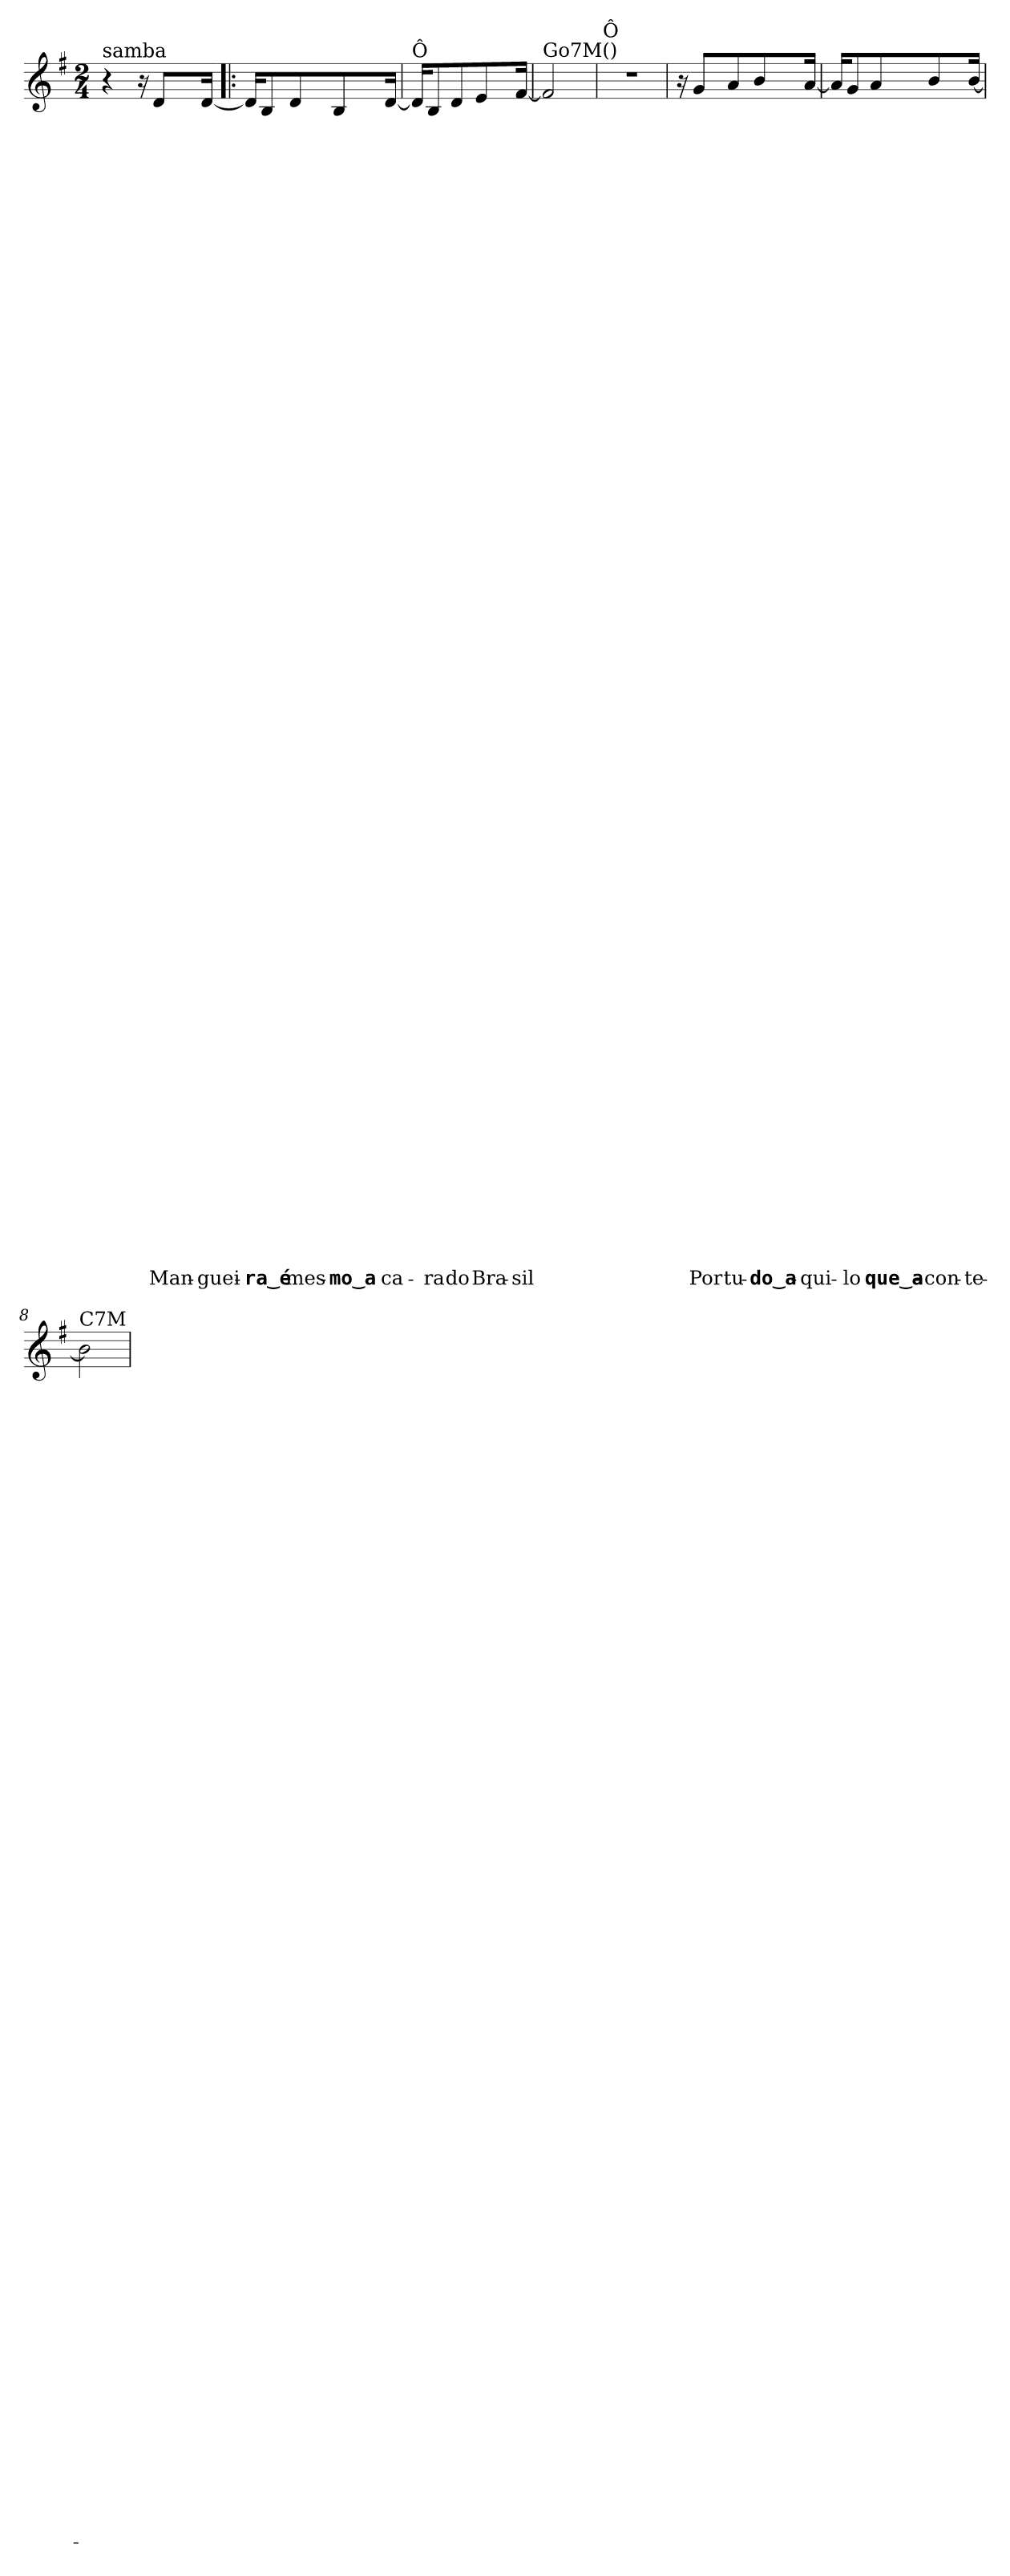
**kern	**text	**text	**text	**text	**text	**text	**text	**text	**text	**text	**text	**text	**text	**text	**text	**text	**text	**text	**text	**text	**text	**text	**text	**text	**text	**text	**text	**text	**text	**text	**text	**text	**text	**text	**text	**text	**text	**text	**text	**text	**text	**text	**text	**text	**text	**text	**text	**text	**text	**text	**text	**text	**text	**text	**text	**text	**text	**text	**text	**text	**text
*part1	*part1	*part1	*part1	*part1	*part1	*part1	*part1	*part1	*part1	*part1	*part1	*part1	*part1	*part1	*part1	*part1	*part1	*part1	*part1	*part1	*part1	*part1	*part1	*part1	*part1	*part1	*part1	*part1	*part1	*part1	*part1	*part1	*part1	*part1	*part1	*part1	*part1	*part1	*part1	*part1	*part1	*part1	*part1	*part1	*part1	*part1	*part1	*part1	*part1	*part1	*part1	*part1	*part1	*part1	*part1	*part1	*part1	*part1	*part1	*part1	*part1
*staff1	*staff1	*staff1	*staff1	*staff1	*staff1	*staff1	*staff1	*staff1	*staff1	*staff1	*staff1	*staff1	*staff1	*staff1	*staff1	*staff1	*staff1	*staff1	*staff1	*staff1	*staff1	*staff1	*staff1	*staff1	*staff1	*staff1	*staff1	*staff1	*staff1	*staff1	*staff1	*staff1	*staff1	*staff1	*staff1	*staff1	*staff1	*staff1	*staff1	*staff1	*staff1	*staff1	*staff1	*staff1	*staff1	*staff1	*staff1	*staff1	*staff1	*staff1	*staff1	*staff1	*staff1	*staff1	*staff1	*staff1	*staff1	*staff1	*staff1	*staff1	*staff1
*clefG2	*	*	*	*	*	*	*	*	*	*	*	*	*	*	*	*	*	*	*	*	*	*	*	*	*	*	*	*	*	*	*	*	*	*	*	*	*	*	*	*	*	*	*	*	*	*	*	*	*	*	*	*	*	*	*	*	*	*	*	*	*
*k[f#]	*	*	*	*	*	*	*	*	*	*	*	*	*	*	*	*	*	*	*	*	*	*	*	*	*	*	*	*	*	*	*	*	*	*	*	*	*	*	*	*	*	*	*	*	*	*	*	*	*	*	*	*	*	*	*	*	*	*	*	*	*
*G:	*	*	*	*	*	*	*	*	*	*	*	*	*	*	*	*	*	*	*	*	*	*	*	*	*	*	*	*	*	*	*	*	*	*	*	*	*	*	*	*	*	*	*	*	*	*	*	*	*	*	*	*	*	*	*	*	*	*	*	*	*
*M2/4	*	*	*	*	*	*	*	*	*	*	*	*	*	*	*	*	*	*	*	*	*	*	*	*	*	*	*	*	*	*	*	*	*	*	*	*	*	*	*	*	*	*	*	*	*	*	*	*	*	*	*	*	*	*	*	*	*	*	*	*	*
*MM110	*	*	*	*	*	*	*	*	*	*	*	*	*	*	*	*	*	*	*	*	*	*	*	*	*	*	*	*	*	*	*	*	*	*	*	*	*	*	*	*	*	*	*	*	*	*	*	*	*	*	*	*	*	*	*	*	*	*	*	*	*
=1	=1	=1	=1	=1	=1	=1	=1	=1	=1	=1	=1	=1	=1	=1	=1	=1	=1	=1	=1	=1	=1	=1	=1	=1	=1	=1	=1	=1	=1	=1	=1	=1	=1	=1	=1	=1	=1	=1	=1	=1	=1	=1	=1	=1	=1	=1	=1	=1	=1	=1	=1	=1	=1	=1	=1	=1	=1	=1	=1	=1	=1
!LO:TX:a:t=samba	!	!	!	!	!	!	!	!	!	!	!	!	!	!	!	!	!	!	!	!	!	!	!	!	!	!	!	!	!	!	!	!	!	!	!	!	!	!	!	!	!	!	!	!	!	!	!	!	!	!	!	!	!	!	!	!	!	!	!	!	!
4r	.	.	.	.	.	.	.	.	.	.	.	.	.	.	.	.	.	.	.	.	.	.	.	.	.	.	.	.	.	.	.	.	.	.	.	.	.	.	.	.	.	.	.	.	.	.	.	.	.	.	.	.	.	.	.	.	.	.	.	.	.
16r	.	.	.	.	.	.	.	.	.	.	.	.	.	.	.	.	.	.	.	.	.	.	.	.	.	.	.	.	.	.	.	.	.	.	.	.	.	.	.	.	.	.	.	.	.	.	.	.	.	.	.	.	.	.	.	.	.	.	.	.	.
!	!	!	!	!	!	!	!	!	!	!	!	!	!	!	!	!	!	!	!	!	!	!	!	!	!	!	!	!	!	!	!	!	!	!	!	!	!	!	!	!	!	!	!	!	!	!	!	!	!	!	!	!	!	!	!	!	!	!	!	!	!LO:LY:b
8d/L	.	.	.	.	.	.	.	.	.	.	.	.	.	.	.	.	.	.	.	.	.	.	.	.	.	.	.	.	.	.	.	.	.	.	.	.	.	.	.	.	.	.	.	.	.	.	.	.	.	.	.	.	.	.	.	.	.	.	.	.	Man-
!	!	!	!	!	!	!	!	!	!	!	!	!	!	!	!	!	!	!	!	!	!	!	!	!	!	!	!	!	!	!	!	!	!	!	!	!	!	!	!	!	!	!	!	!	!	!	!	!	!	!	!	!	!	!	!	!	!	!	!	!	!LO:LY:b
[16d/Jk	.	.	.	.	.	.	.	.	.	.	.	.	.	.	.	.	.	.	.	.	.	.	.	.	.	.	.	.	.	.	.	.	.	.	.	.	.	.	.	.	.	.	.	.	.	.	.	.	.	.	.	.	.	.	.	.	.	.	.	.	-guei-
=2!|:	=2!|:	=2!|:	=2!|:	=2!|:	=2!|:	=2!|:	=2!|:	=2!|:	=2!|:	=2!|:	=2!|:	=2!|:	=2!|:	=2!|:	=2!|:	=2!|:	=2!|:	=2!|:	=2!|:	=2!|:	=2!|:	=2!|:	=2!|:	=2!|:	=2!|:	=2!|:	=2!|:	=2!|:	=2!|:	=2!|:	=2!|:	=2!|:	=2!|:	=2!|:	=2!|:	=2!|:	=2!|:	=2!|:	=2!|:	=2!|:	=2!|:	=2!|:	=2!|:	=2!|:	=2!|:	=2!|:	=2!|:	=2!|:	=2!|:	=2!|:	=2!|:	=2!|:	=2!|:	=2!|:	=2!|:	=2!|:	=2!|:	=2!|:	=2!|:	=2!|:	=2!|:
16d/KL]	.	.	.	.	.	.	.	.	.	.	.	.	.	.	.	.	.	.	.	.	.	.	.	.	.	.	.	.	.	.	.	.	.	.	.	.	.	.	.	.	.	.	.	.	.	.	.	.	.	.	.	.	.	.	.	.	.	.	.	.	.
!	!	!	!	!	!	!	!	!	!	!	!	!	!	!	!	!	!	!	!	!	!	!	!	!	!	!	!	!	!	!	!	!	!	!	!	!	!	!	!	!	!	!	!	!	!	!	!	!	!	!	!	!	!	!	!	!	!	!	!	!	!LO:LY:b
8B/	.	.	.	.	.	.	.	.	.	.	.	.	.	.	.	.	.	.	.	.	.	.	.	.	.	.	.	.	.	.	.	.	.	.	.	.	.	.	.	.	.	.	.	.	.	.	.	.	.	.	.	.	.	.	.	.	.	.	.	.	-ra‿é
!	!	!	!	!	!	!	!	!	!	!	!	!	!	!	!	!	!	!	!	!	!	!	!	!	!	!	!	!	!	!	!	!	!	!	!	!	!	!	!	!	!	!	!	!	!	!	!	!	!	!	!	!	!	!	!	!	!	!	!	!	!LO:LY:b
8d/	.	.	.	.	.	.	.	.	.	.	.	.	.	.	.	.	.	.	.	.	.	.	.	.	.	.	.	.	.	.	.	.	.	.	.	.	.	.	.	.	.	.	.	.	.	.	.	.	.	.	.	.	.	.	.	.	.	.	.	.	mes-
!	!	!	!	!	!	!	!	!	!	!	!	!	!	!	!	!	!	!	!	!	!	!	!	!	!	!	!	!	!	!	!	!	!	!	!	!	!	!	!	!	!	!	!	!	!	!	!	!	!	!	!	!	!	!	!	!	!	!	!	!	!LO:LY:b
8B/	.	.	.	.	.	.	.	.	.	.	.	.	.	.	.	.	.	.	.	.	.	.	.	.	.	.	.	.	.	.	.	.	.	.	.	.	.	.	.	.	.	.	.	.	.	.	.	.	.	.	.	.	.	.	.	.	.	.	.	.	-mo‿a
!	!	!	!	!	!	!	!	!	!	!	!	!	!	!	!	!	!	!	!	!	!	!	!	!	!	!	!	!	!	!	!	!	!	!	!	!	!	!	!	!	!	!	!	!	!	!	!	!	!	!	!	!	!	!	!	!	!	!	!	!	!LO:LY:b
[16d/Jk	.	.	.	.	.	.	.	.	.	.	.	.	.	.	.	.	.	.	.	.	.	.	.	.	.	.	.	.	.	.	.	.	.	.	.	.	.	.	.	.	.	.	.	.	.	.	.	.	.	.	.	.	.	.	.	.	.	.	.	.	ca-
=3	=3	=3	=3	=3	=3	=3	=3	=3	=3	=3	=3	=3	=3	=3	=3	=3	=3	=3	=3	=3	=3	=3	=3	=3	=3	=3	=3	=3	=3	=3	=3	=3	=3	=3	=3	=3	=3	=3	=3	=3	=3	=3	=3	=3	=3	=3	=3	=3	=3	=3	=3	=3	=3	=3	=3	=3	=3	=3	=3	=3	=3
!LO:TX:a:t=Ô	!	!	!	!	!	!	!	!	!	!	!	!	!	!	!	!	!	!	!	!	!	!	!	!	!	!	!	!	!	!	!	!	!	!	!	!	!	!	!	!	!	!	!	!	!	!	!	!	!	!	!	!	!	!	!	!	!	!	!	!	!
16d/KL]	.	.	.	.	.	.	.	.	.	.	.	.	.	.	.	.	.	.	.	.	.	.	.	.	.	.	.	.	.	.	.	.	.	.	.	.	.	.	.	.	.	.	.	.	.	.	.	.	.	.	.	.	.	.	.	.	.	.	.	.	.
!	!	!	!	!	!	!	!	!	!	!	!	!	!	!	!	!	!	!	!	!	!	!	!	!	!	!	!	!	!	!	!	!	!	!	!	!	!	!	!	!	!	!	!	!	!	!	!	!	!	!	!	!	!	!	!	!	!	!	!	!	!LO:LY:b
8B/	.	.	.	.	.	.	.	.	.	.	.	.	.	.	.	.	.	.	.	.	.	.	.	.	.	.	.	.	.	.	.	.	.	.	.	.	.	.	.	.	.	.	.	.	.	.	.	.	.	.	.	.	.	.	.	.	.	.	.	.	-ra
!	!	!	!	!	!	!	!	!	!	!	!	!	!	!	!	!	!	!	!	!	!	!	!	!	!	!	!	!	!	!	!	!	!	!	!	!	!	!	!	!	!	!	!	!	!	!	!	!	!	!	!	!	!	!	!	!	!	!	!	!	!LO:LY:b
8d/	.	.	.	.	.	.	.	.	.	.	.	.	.	.	.	.	.	.	.	.	.	.	.	.	.	.	.	.	.	.	.	.	.	.	.	.	.	.	.	.	.	.	.	.	.	.	.	.	.	.	.	.	.	.	.	.	.	.	.	.	do
!	!	!	!	!	!	!	!	!	!	!	!	!	!	!	!	!	!	!	!	!	!	!	!	!	!	!	!	!	!	!	!	!	!	!	!	!	!	!	!	!	!	!	!	!	!	!	!	!	!	!	!	!	!	!	!	!	!	!	!	!	!LO:LY:b
8e/	.	.	.	.	.	.	.	.	.	.	.	.	.	.	.	.	.	.	.	.	.	.	.	.	.	.	.	.	.	.	.	.	.	.	.	.	.	.	.	.	.	.	.	.	.	.	.	.	.	.	.	.	.	.	.	.	.	.	.	.	Bra-
!	!	!	!	!	!	!	!	!	!	!	!	!	!	!	!	!	!	!	!	!	!	!	!	!	!	!	!	!	!	!	!	!	!	!	!	!	!	!	!	!	!	!	!	!	!	!	!	!	!	!	!	!	!	!	!	!	!	!	!	!	!LO:LY:b
[16f#/Jk	.	.	.	.	.	.	.	.	.	.	.	.	.	.	.	.	.	.	.	.	.	.	.	.	.	.	.	.	.	.	.	.	.	.	.	.	.	.	.	.	.	.	.	.	.	.	.	.	.	.	.	.	.	.	.	.	.	.	.	.	-sil
=4	=4	=4	=4	=4	=4	=4	=4	=4	=4	=4	=4	=4	=4	=4	=4	=4	=4	=4	=4	=4	=4	=4	=4	=4	=4	=4	=4	=4	=4	=4	=4	=4	=4	=4	=4	=4	=4	=4	=4	=4	=4	=4	=4	=4	=4	=4	=4	=4	=4	=4	=4	=4	=4	=4	=4	=4	=4	=4	=4	=4	=4
!LO:TX:a:t=Go7M()	!	!	!	!	!	!	!	!	!	!	!	!	!	!	!	!	!	!	!	!	!	!	!	!	!	!	!	!	!	!	!	!	!	!	!	!	!	!	!	!	!	!	!	!	!	!	!	!	!	!	!	!	!	!	!	!	!	!	!	!	!
2f#/]	.	.	.	.	.	.	.	.	.	.	.	.	.	.	.	.	.	.	.	.	.	.	.	.	.	.	.	.	.	.	.	.	.	.	.	.	.	.	.	.	.	.	.	.	.	.	.	.	.	.	.	.	.	.	.	.	.	.	.	.	.
=5	=5	=5	=5	=5	=5	=5	=5	=5	=5	=5	=5	=5	=5	=5	=5	=5	=5	=5	=5	=5	=5	=5	=5	=5	=5	=5	=5	=5	=5	=5	=5	=5	=5	=5	=5	=5	=5	=5	=5	=5	=5	=5	=5	=5	=5	=5	=5	=5	=5	=5	=5	=5	=5	=5	=5	=5	=5	=5	=5	=5	=5
!LO:TX:a:t=Ô	!	!	!	!	!	!	!	!	!	!	!	!	!	!	!	!	!	!	!	!	!	!	!	!	!	!	!	!	!	!	!	!	!	!	!	!	!	!	!	!	!	!	!	!	!	!	!	!	!	!	!	!	!	!	!	!	!	!	!	!	!
2r	.	.	.	.	.	.	.	.	.	.	.	.	.	.	.	.	.	.	.	.	.	.	.	.	.	.	.	.	.	.	.	.	.	.	.	.	.	.	.	.	.	.	.	.	.	.	.	.	.	.	.	.	.	.	.	.	.	.	.	.	.
=6	=6	=6	=6	=6	=6	=6	=6	=6	=6	=6	=6	=6	=6	=6	=6	=6	=6	=6	=6	=6	=6	=6	=6	=6	=6	=6	=6	=6	=6	=6	=6	=6	=6	=6	=6	=6	=6	=6	=6	=6	=6	=6	=6	=6	=6	=6	=6	=6	=6	=6	=6	=6	=6	=6	=6	=6	=6	=6	=6	=6	=6
16r	.	.	.	.	.	.	.	.	.	.	.	.	.	.	.	.	.	.	.	.	.	.	.	.	.	.	.	.	.	.	.	.	.	.	.	.	.	.	.	.	.	.	.	.	.	.	.	.	.	.	.	.	.	.	.	.	.	.	.	.	.
!	!	!	!	!	!	!	!	!	!	!	!	!	!	!	!	!	!	!	!	!	!	!	!	!	!	!	!	!	!	!	!	!	!	!	!	!	!	!	!	!	!	!	!	!	!	!	!	!	!	!	!	!	!	!	!	!	!	!	!	!	!LO:LY:b
8g/L	.	.	.	.	.	.	.	.	.	.	.	.	.	.	.	.	.	.	.	.	.	.	.	.	.	.	.	.	.	.	.	.	.	.	.	.	.	.	.	.	.	.	.	.	.	.	.	.	.	.	.	.	.	.	.	.	.	.	.	.	Por
!	!	!	!	!	!	!	!	!	!	!	!	!	!	!	!	!	!	!	!	!	!	!	!	!	!	!	!	!	!	!	!	!	!	!	!	!	!	!	!	!	!	!	!	!	!	!	!	!	!	!	!	!	!	!	!	!	!	!	!	!	!LO:LY:b
8a/	.	.	.	.	.	.	.	.	.	.	.	.	.	.	.	.	.	.	.	.	.	.	.	.	.	.	.	.	.	.	.	.	.	.	.	.	.	.	.	.	.	.	.	.	.	.	.	.	.	.	.	.	.	.	.	.	.	.	.	.	tu-
!	!	!	!	!	!	!	!	!	!	!	!	!	!	!	!	!	!	!	!	!	!	!	!	!	!	!	!	!	!	!	!	!	!	!	!	!	!	!	!	!	!	!	!	!	!	!	!	!	!	!	!	!	!	!	!	!	!	!	!	!	!LO:LY:b
8b/	.	.	.	.	.	.	.	.	.	.	.	.	.	.	.	.	.	.	.	.	.	.	.	.	.	.	.	.	.	.	.	.	.	.	.	.	.	.	.	.	.	.	.	.	.	.	.	.	.	.	.	.	.	.	.	.	.	.	.	.	-do‿a-
!	!	!	!	!	!	!	!	!	!	!	!	!	!	!	!	!	!	!	!	!	!	!	!	!	!	!	!	!	!	!	!	!	!	!	!	!	!	!	!	!	!	!	!	!	!	!	!	!	!	!	!	!	!	!	!	!	!	!	!	!	!LO:LY:b
[16a/Jk	.	.	.	.	.	.	.	.	.	.	.	.	.	.	.	.	.	.	.	.	.	.	.	.	.	.	.	.	.	.	.	.	.	.	.	.	.	.	.	.	.	.	.	.	.	.	.	.	.	.	.	.	.	.	.	.	.	.	.	.	-qui-
=7	=7	=7	=7	=7	=7	=7	=7	=7	=7	=7	=7	=7	=7	=7	=7	=7	=7	=7	=7	=7	=7	=7	=7	=7	=7	=7	=7	=7	=7	=7	=7	=7	=7	=7	=7	=7	=7	=7	=7	=7	=7	=7	=7	=7	=7	=7	=7	=7	=7	=7	=7	=7	=7	=7	=7	=7	=7	=7	=7	=7	=7
16a/KL]	.	.	.	.	.	.	.	.	.	.	.	.	.	.	.	.	.	.	.	.	.	.	.	.	.	.	.	.	.	.	.	.	.	.	.	.	.	.	.	.	.	.	.	.	.	.	.	.	.	.	.	.	.	.	.	.	.	.	.	.	.
!	!	!	!	!	!	!	!	!	!	!	!	!	!	!	!	!	!	!	!	!	!	!	!	!	!	!	!	!	!	!	!	!	!	!	!	!	!	!	!	!	!	!	!	!	!	!	!	!	!	!	!	!	!	!	!	!	!	!	!	!	!LO:LY:b
8g/	.	.	.	.	.	.	.	.	.	.	.	.	.	.	.	.	.	.	.	.	.	.	.	.	.	.	.	.	.	.	.	.	.	.	.	.	.	.	.	.	.	.	.	.	.	.	.	.	.	.	.	.	.	.	.	.	.	.	.	.	-lo
!	!	!	!	!	!	!	!	!	!	!	!	!	!	!	!	!	!	!	!	!	!	!	!	!	!	!	!	!	!	!	!	!	!	!	!	!	!	!	!	!	!	!	!	!	!	!	!	!	!	!	!	!	!	!	!	!	!	!	!	!	!LO:LY:b
8a/	.	.	.	.	.	.	.	.	.	.	.	.	.	.	.	.	.	.	.	.	.	.	.	.	.	.	.	.	.	.	.	.	.	.	.	.	.	.	.	.	.	.	.	.	.	.	.	.	.	.	.	.	.	.	.	.	.	.	.	.	que‿a-
!	!	!	!	!	!	!	!	!	!	!	!	!	!	!	!	!	!	!	!	!	!	!	!	!	!	!	!	!	!	!	!	!	!	!	!	!	!	!	!	!	!	!	!	!	!	!	!	!	!	!	!	!	!	!	!	!	!	!	!	!	!LO:LY:b
8b/	.	.	.	.	.	.	.	.	.	.	.	.	.	.	.	.	.	.	.	.	.	.	.	.	.	.	.	.	.	.	.	.	.	.	.	.	.	.	.	.	.	.	.	.	.	.	.	.	.	.	.	.	.	.	.	.	.	.	.	.	-con-
!	!	!	!	!	!	!	!	!	!	!	!	!	!	!	!	!	!	!	!	!	!	!	!	!	!	!	!	!	!	!	!	!	!	!	!	!	!	!	!	!	!	!	!	!	!	!	!	!	!	!	!	!	!	!	!	!	!	!	!	!	!LO:LY:b
[16b/Jk	.	.	.	.	.	.	.	.	.	.	.	.	.	.	.	.	.	.	.	.	.	.	.	.	.	.	.	.	.	.	.	.	.	.	.	.	.	.	.	.	.	.	.	.	.	.	.	.	.	.	.	.	.	.	.	.	.	.	.	.	-te-
=8	=8	=8	=8	=8	=8	=8	=8	=8	=8	=8	=8	=8	=8	=8	=8	=8	=8	=8	=8	=8	=8	=8	=8	=8	=8	=8	=8	=8	=8	=8	=8	=8	=8	=8	=8	=8	=8	=8	=8	=8	=8	=8	=8	=8	=8	=8	=8	=8	=8	=8	=8	=8	=8	=8	=8	=8	=8	=8	=8	=8	=8
!LO:TX:a:t=C7M	!	!	!	!	!	!	!	!	!	!	!	!	!	!	!	!	!	!	!	!	!	!	!	!	!	!	!	!	!	!	!	!	!	!	!	!	!	!	!	!	!	!	!	!	!	!	!	!	!	!	!	!	!	!	!	!	!	!	!	!	!
2b\]	.	.	.	.	.	.	.	.	.	.	.	.	.	.	.	.	.	.	.	.	.	.	.	.	.	.	.	.	.	.	.	.	.	.	.	.	.	.	.	.	.	.	.	.	.	.	.	.	.	.	.	.	.	.	.	.	.	.	.	.	.
=	=	=	=	=	=	=	=	=	=	=	=	=	=	=	=	=	=	=	=	=	=	=	=	=	=	=	=	=	=	=	=	=	=	=	=	=	=	=	=	=	=	=	=	=	=	=	=	=	=	=	=	=	=	=	=	=	=	=	=	=	=
*-	*-	*-	*-	*-	*-	*-	*-	*-	*-	*-	*-	*-	*-	*-	*-	*-	*-	*-	*-	*-	*-	*-	*-	*-	*-	*-	*-	*-	*-	*-	*-	*-	*-	*-	*-	*-	*-	*-	*-	*-	*-	*-	*-	*-	*-	*-	*-	*-	*-	*-	*-	*-	*-	*-	*-	*-	*-	*-	*-	*-	*-
